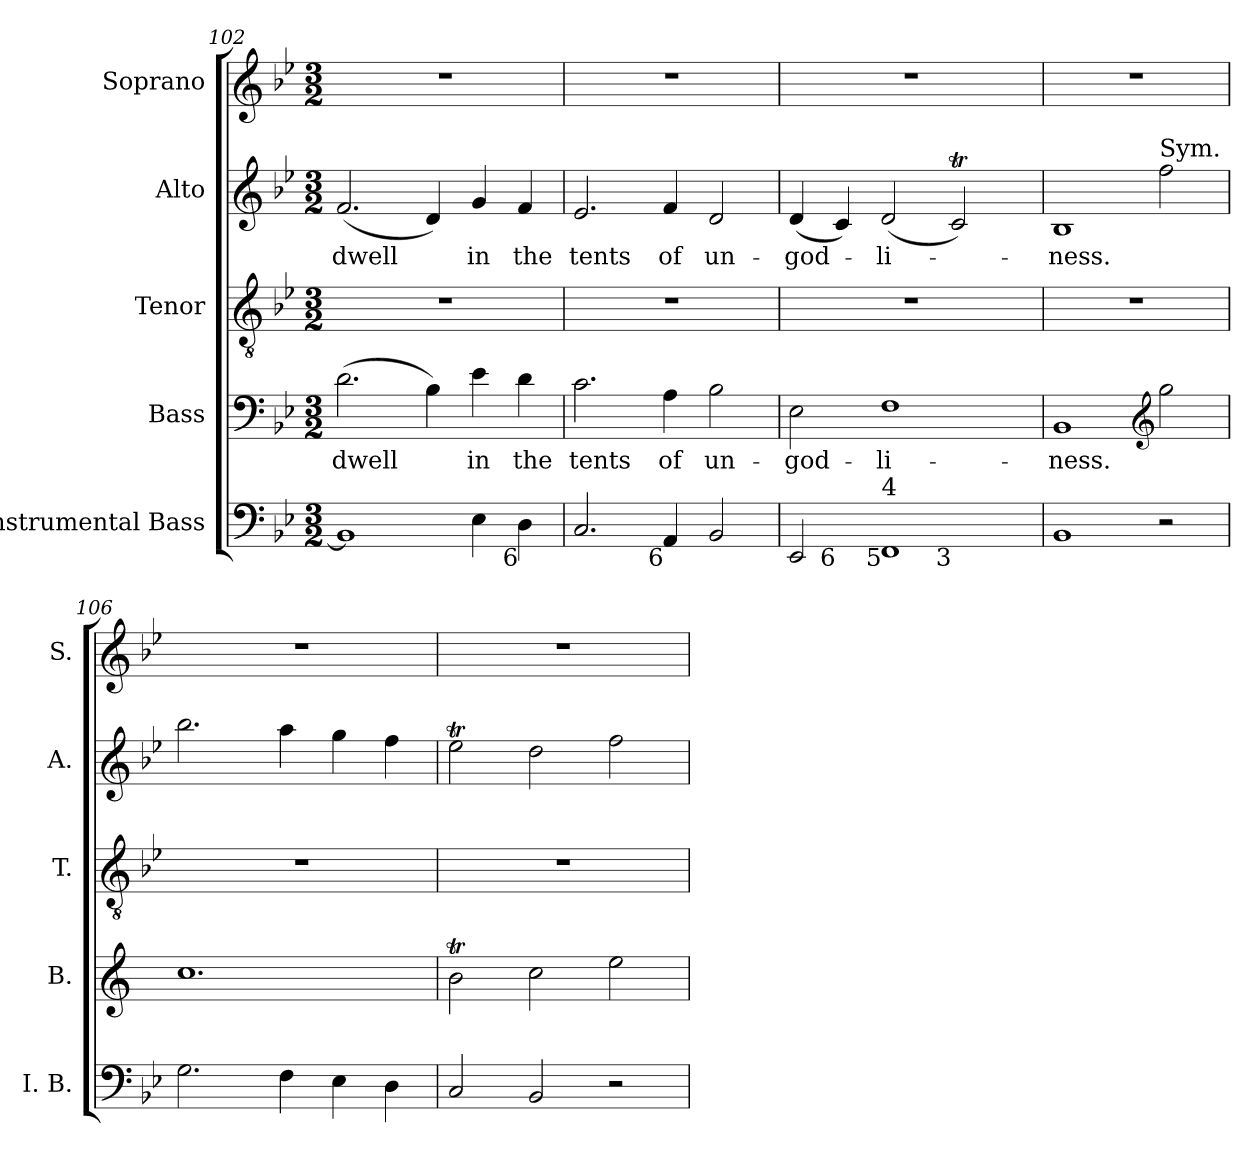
**kern	**kern	**text	**kern	**kern	**text	**kern
*part5	*part4	*part4	*part3	*part2	*part2	*part1
*staff5	*staff4	*staff4	*staff3	*staff2	*staff2	*staff1
*I"Instrumental Bass	*I"Bass	*	*I"Tenor	*I"Alto	*	*I"Soprano
*I'I. B.	*I'B.	*	*I'T.	*I'A.	*	*I'S.
*clefF4	*clefF4	*	*clefGv2	*clefG2	*	*clefG2
*k[b-e-]	*k[b-e-]	*	*k[b-e-]	*k[b-e-]	*	*k[b-e-]
*B-:	*B-:	*	*B-:	*B-:	*	*B-:
*M3/2	*M3/2	*	*M3/2	*M3/2	*	*M3/2
=102	=102	=102	=102	=102	=102	=102
!	!	!LO:LY:b:color=#000000	!LO:N:vis=1	!	!	!
!	!	!	!	!	!LO:LY:b:color=#000000	!LO:N:vis=1
1BB-i]	(2.di\	dwell	1.r	(2.fi/	dwell	1.r
.	4B-i\)	.	.	4di/)	.	.
!	!	!LO:LY:b:color=#000000	!	!	!	!
!	!	!	!	!	!LO:LY:b:color=#000000	!
4E-i\	4e-i\	in	.	4gi/	in	.
!	!	!LO:LY:b:color=#000000	!	!	!	!
!LO:TX:b:rj:t=6	!	!	!	!	!	!
!	!	!	!	!	!LO:LY:b:color=#000000	!
4Di\	4di\	the	.	4fi/	the	.
=103	=103	=103	=103	=103	=103	=103
!	!	!LO:LY:b:color=#000000	!LO:N:vis=1	!	!	!
!	!	!	!	!	!LO:LY:b:color=#000000	!LO:N:vis=1
2.Ci/	2.ci\	tents	1.r	2.e-i/	tents	1.r
!	!	!LO:LY:b:color=#000000	!	!	!	!
!LO:TX:b:rj:t=6	!	!	!	!	!	!
!	!	!	!	!	!LO:LY:b:color=#000000	!
4AAi/	4Ai\	of	.	4fi/	of	.
!	!	!LO:LY:b:color=#000000	!	!	!	!
!	!	!	!	!	!LO:LY:b:color=#000000	!
2BB-i/	2B-i\	un-	.	2di/	un-	.
=104	=104	=104	=104	=104	=104	=104
!	!	!LO:LY:b:color=#000000	!LO:N:vis=1	!	!	!
!LO:TX:b:rj:t=7	!	!	!	!	!	!
!	!	!	!	!	!LO:LY:b:color=#000000	!LO:N:vis=1
*^	*	*	*	*	*	*
*	*^	*	*	*	*	*	*
2EE-i/	4ryy	1ryy	2E-i\	-god-	1.r	(4di/	-god-	1.r
!	!LO:TX:b:rj:t=6	!	!	!	!	!	!	!
.	1ryy	.	.	.	.	4ci/)	.	.
!	!	!	!	!LO:LY:b:color=#000000	!	!	!	!
!LO:TX:b:rj:t=5	!	!	!	!	!	!	!	!
!LO:TX:t=4	!	!	!	!	!	!	!	!
!	!	!	!	!	!	!	!LO:LY:b:color=#000000	!
1FFi	.	.	1Fi	-li-	.	(2di/	-li-	.
!	!	!LO:TX:b:rj:t=3	!	!	!	!	!	!
.	.	2ryy	.	.	.	2cTi/)	.	.
.	4ryy	.	.	.	.	.	.	.
*v	*v	*v	*	*	*	*	*	*
=105	=105	=105	=105	=105	=105	=105
*^	*	*	*	*	*	*
*	*^	*	*	*	*	*	*
!	!	!	!	!LO:LY:b:color=#000000	!LO:N:vis=1	!	!	!
*v	*v	*v	*	*	*	*	*	*
*^	*	*	*	*	*	*
*	*^	*	*	*	*	*	*
!	!	!	!	!	!	!	!LO:LY:b:color=#000000	!LO:N:vis=1
*v	*v	*v	*	*	*	*	*	*
1BB-i	1BB-i	-ness.	1.r	1B-i	-ness.	1.r
*	*clefG2	*	*	*	*	*
*	*k[]	*	*	*	*	*
*	*C:	*	*	*	*	*
!	!	!	!	!LO:TX:a:t=Sym.	!	!
2r	2ggi\	.	.	2ffi\	.	.
=106	=106	=106	=106	=106	=106	=106
!	!	!	!LO:N:vis=1	!	!	!LO:N:vis=1
2.Gi\	1.cci	.	1.r	2.bb-i\	.	1.r
4Fi\	.	.	.	4aai\	.	.
4E-i\	.	.	.	4ggi\	.	.
4Di\	.	.	.	4ffi\	.	.
=107	=107	=107	=107	=107	=107	=107
!	!	!	!LO:N:vis=1	!	!	!LO:N:vis=1
2Ci/	2bti\	.	1.r	2ee-Ti\	.	1.r
2BB-i/	2cci\	.	.	2ddi\	.	.
2r	2eei\	.	.	2ffi\	.	.
=	=	=	=	=	=	=
*-	*-	*-	*-	*-	*-	*-
